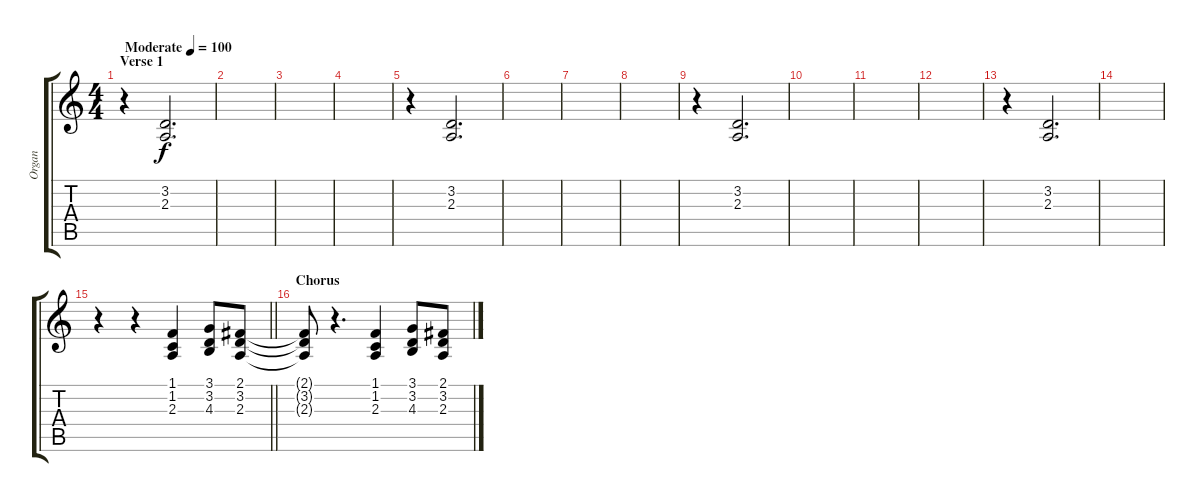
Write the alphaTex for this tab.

\track ("Organ" "Organ") {instrument drawbarorgan}
\staff {score tabs}
\tuning (E4 B3 G3 D3 A2 E2) {hide}
\ts (4 4)
\section ("" "Verse 1")
\tempo (100 "Moderate")
\clef g2
\ks c
r.4{dy f instrument drawbarorgan} (3.2 2.3).2{d} |
|
|
|
r.4 (3.2 2.3).2{d} |
|
|
|
r.4 (3.2 2.3).2{d} |
|
|
|
r.4 (3.2 2.3).2{d} |
|
\barLineRight lightlight
r.4 r.4 (1.1 1.2 2.3).4 (3.1 3.2 4.3).8 (2.1 3.2 2.3).8 |
\section ("" "Chorus")
(2.1{t} 3.2{t} 2.3{t}).8 r.4{d} (1.1 1.2 2.3).4 (3.1 3.2 4.3).8 (2.1 3.2 2.3).8
